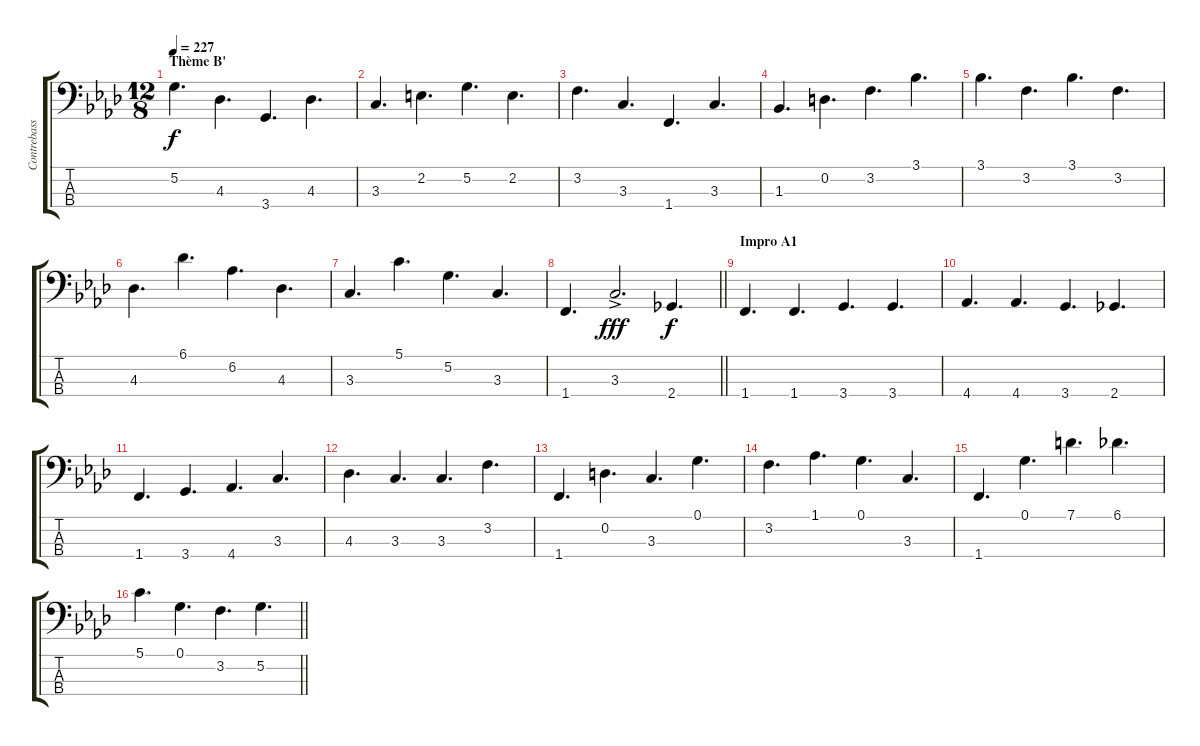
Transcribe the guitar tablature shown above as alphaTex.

\track ("Contrebasse" "Contrebass") {instrument acousticbass}
\staff {score tabs}
\tuning (G2 D2 A1 E1) {hide}
\ts (12 8)
\section ("" "Thème B'")
\tempo 227
\clef f4
\ks fminor
5.2.4{d dy f volume 12 balance 12 instrument acousticbass} 4.3.4{d} 3.4.4{d} 4.3.4{d} |
3.3.4{d} 2.2.4{d} 5.2.4{d} 2.2.4{d} |
3.2.4{d} 3.3.4{d} 1.4.4{d} 3.3.4{d} |
1.3.4{d} 0.2.4{d} 3.2.4{d} 3.1.4{d} |
3.1.4{d} 3.2.4{d} 3.1.4{d} 3.2.4{d} |
4.3.4{d} 6.1.4{d} 6.2.4{d} 4.3.4{d} |
3.3.4{d} 5.1.4{d} 5.2.4{d} 3.3.4{d} |
\barLineRight lightlight
1.4.4{d} 3.3{ac}.2{d dy fff} 2.4.4{d dy f} |
\section ("" "Impro A1")
1.4.4{d volume 11 balance 12 instrument acousticbass} 1.4.4{d} 3.4.4{d} 3.4.4{d} |
4.4.4{d} 4.4.4{d} 3.4.4{d} 2.4.4{d} |
1.4.4{d} 3.4.4{d} 4.4.4{d} 3.3.4{d} |
4.3.4{d} 3.3.4{d} 3.3.4{d} 3.2.4{d} |
1.4.4{d} 0.2.4{d} 3.3.4{d} 0.1.4{d} |
3.2.4{d} 1.1.4{d} 0.1.4{d} 3.3.4{d} |
1.4.4{d} 0.1.4{d} 7.1.4{d} 6.1.4{d} |
\barLineRight lightlight
5.1.4{d} 0.1.4{d} 3.2.4{d} 5.2.4{d}
